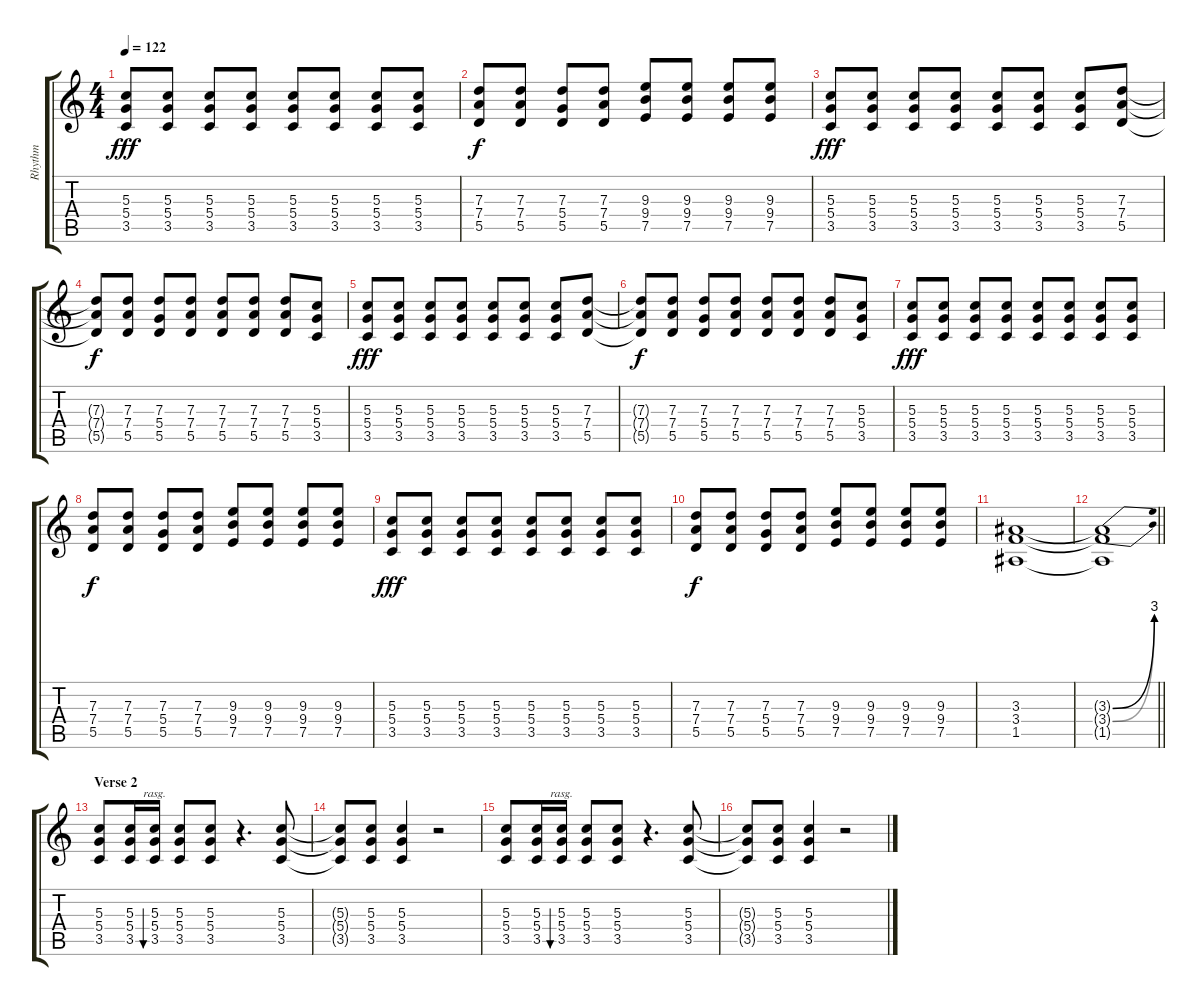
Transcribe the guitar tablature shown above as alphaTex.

\track ("Rhythm" "Rhythm") {instrument overdrivenguitar}
\staff {score tabs}
\tuning (E4 B3 G3 D3 A2 D2) {hide}
\ts (4 4)
\tempo 122
\clef g2
\ks c
(5.3 5.4 3.5).8{dy fff} (5.3 5.4 3.5).8 (5.3 5.4 3.5).8 (5.3 5.4 3.5).8 (5.3 5.4 3.5).8 (5.3 5.4 3.5).8 (5.3 5.4 3.5).8 (5.3 5.4 3.5).8 |
(7.3 7.4 5.5).8{dy f} (7.3 7.4 5.5).8 (7.3 5.4 5.5).8 (7.3 7.4 5.5).8 (9.3 9.4 7.5).8 (9.3 9.4 7.5).8 (9.3 9.4 7.5).8 (9.3 9.4 7.5).8 |
(5.3 5.4 3.5).8{dy fff} (5.3 5.4 3.5).8 (5.3 5.4 3.5).8 (5.3 5.4 3.5).8 (5.3 5.4 3.5).8 (5.3 5.4 3.5).8 (5.3 5.4 3.5).8 (7.3 7.4 5.5).8 |
(7.3{t} 7.4{t} 5.5{t}).8{dy f} (7.3 7.4 5.5).8 (7.3 5.4 5.5).8 (7.3 7.4 5.5).8 (7.3 7.4 5.5).8 (7.3 7.4 5.5).8 (7.3 7.4 5.5).8 (5.3 5.4 3.5).8 |
(5.3 5.4 3.5).8{dy fff} (5.3 5.4 3.5).8 (5.3 5.4 3.5).8 (5.3 5.4 3.5).8 (5.3 5.4 3.5).8 (5.3 5.4 3.5).8 (5.3 5.4 3.5).8 (7.3 7.4 5.5).8 |
(7.3{t} 7.4{t} 5.5{t}).8{dy f} (7.3 7.4 5.5).8 (7.3 5.4 5.5).8 (7.3 7.4 5.5).8 (7.3 7.4 5.5).8 (7.3 7.4 5.5).8 (7.3 7.4 5.5).8 (5.3 5.4 3.5).8 |
(5.3 5.4 3.5).8{dy fff} (5.3 5.4 3.5).8 (5.3 5.4 3.5).8 (5.3 5.4 3.5).8 (5.3 5.4 3.5).8 (5.3 5.4 3.5).8 (5.3 5.4 3.5).8 (5.3 5.4 3.5).8 |
(7.3 7.4 5.5).8{dy f} (7.3 7.4 5.5).8 (7.3 5.4 5.5).8 (7.3 7.4 5.5).8 (9.3 9.4 7.5).8 (9.3 9.4 7.5).8 (9.3 9.4 7.5).8 (9.3 9.4 7.5).8 |
(5.3 5.4 3.5).8{dy fff} (5.3 5.4 3.5).8 (5.3 5.4 3.5).8 (5.3 5.4 3.5).8 (5.3 5.4 3.5).8 (5.3 5.4 3.5).8 (5.3 5.4 3.5).8 (5.3 5.4 3.5).8 |
(7.3 7.4 5.5).8{dy f} (7.3 7.4 5.5).8 (7.3 5.4 5.5).8 (7.3 7.4 5.5).8 (9.3 9.4 7.5).8 (9.3 9.4 7.5).8 (9.3 9.4 7.5).8 (9.3 9.4 7.5).8 |
(3.3 3.4 1.5).1 |
\barLineRight lightlight
(3.3{be (bend 0 0 60 12) t} 3.4{be (bend 0 0 60 12) t} 1.5{t}).1 |
\section ("" "Verse 2")
(5.3 5.4 3.5).8 (5.3 5.4 3.5).16 (5.3 5.4 3.5).16{bu 30 rasg ii} (5.3 5.4 3.5).8 (5.3 5.4 3.5).8 r.4{d} (5.3 5.4 3.5).8 |
(5.3{t} 5.4{t} 3.5{t}).8 (5.3 5.4 3.5).8 (5.3 5.4 3.5).4 r.2 |
(5.3 5.4 3.5).8 (5.3 5.4 3.5).16 (5.3 5.4 3.5).16{bu 30 rasg ii} (5.3 5.4 3.5).8 (5.3 5.4 3.5).8 r.4{d} (5.3 5.4 3.5).8 |
(5.3{t} 5.4{t} 3.5{t}).8 (5.3 5.4 3.5).8 (5.3 5.4 3.5).4 r.2
